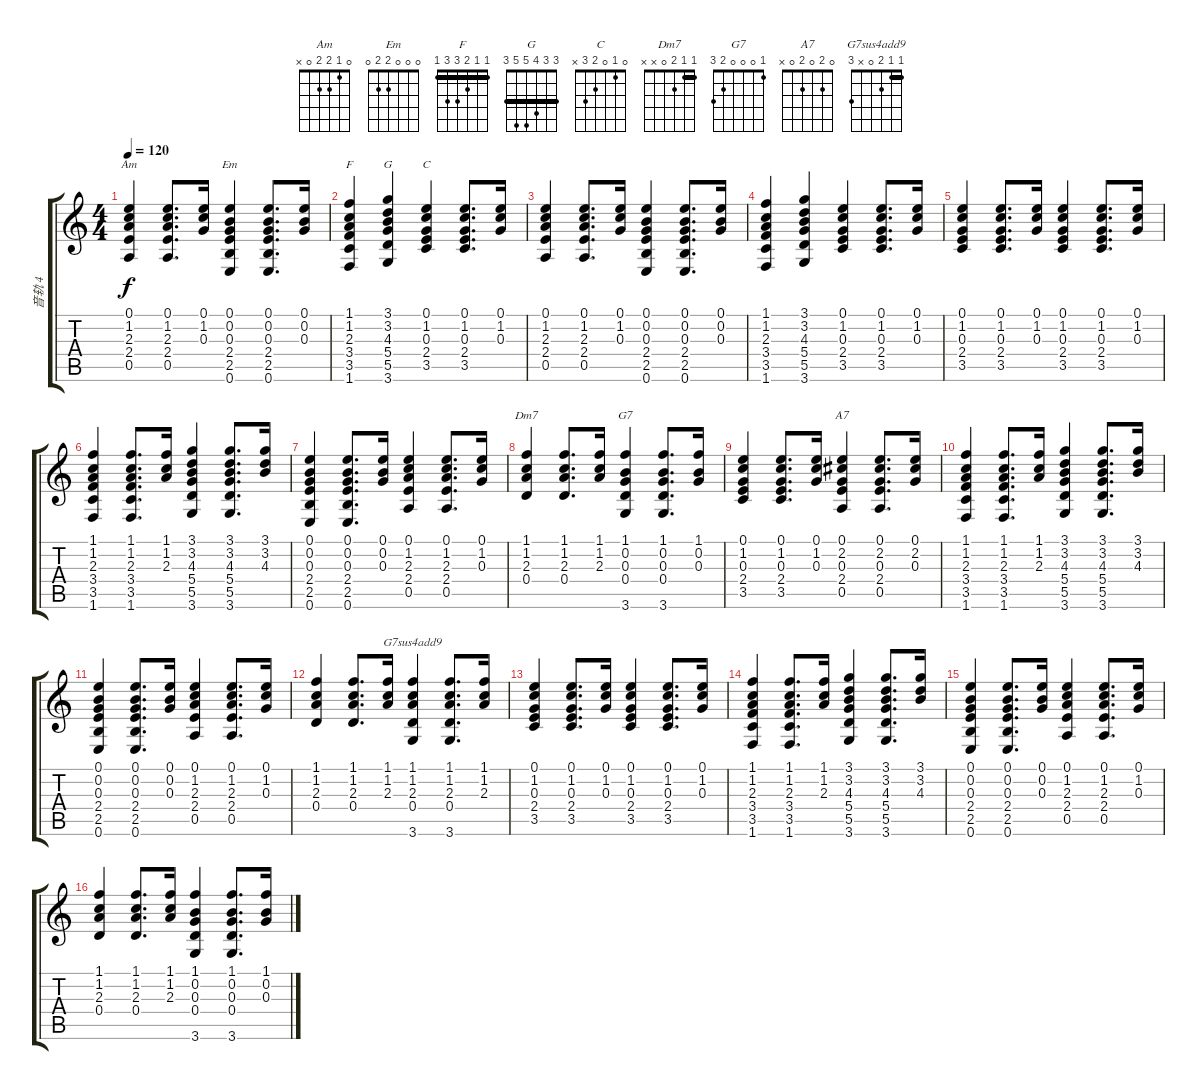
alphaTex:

\track ("音轨 4" "音轨 4") {instrument acousticguitarsteel}
\staff {score tabs}
\tuning (E4 B3 G3 D3 A2 E2) {hide}
\chord ("Am" 0 1 2 2 0 x)
\chord ("Em" 0 0 0 2 2 0)
\chord ("F" 1 1 2 3 3 1) {barre 1}
\chord ("G" 3 3 4 5 5 3) {barre 3}
\chord ("C" 0 1 0 2 3 x)
\chord ("Dm7" 1 1 2 0 x x) {barre 1}
\chord ("G7" 1 0 0 0 2 3)
\chord ("A7" 0 2 0 2 0 x)
\chord ("G7sus4add9" 1 1 2 0 x 3) {barre 1}
\ts (4 4)
\tempo 120
\clef g2
\ks c
(0.1 1.2 2.3 2.4 0.5).4{ch "Am" dy f} (0.1 1.2 2.3 2.4 0.5).8{d} (0.1 1.2 0.3).16 (0.1 0.2 0.3 2.4 2.5 0.6).4{ch "Em" txt ""} (0.1 0.2 0.3 2.4 2.5 0.6).8{d} (0.1 0.2 0.3).16 |
(1.1 1.2 2.3 3.4 3.5 1.6).4{ch "F"} (3.1 3.2 4.3 5.4 5.5 3.6).4{ch "G"} (0.1 1.2 0.3 2.4 3.5).4{ch "C"} (0.1 1.2 0.3 2.4 3.5).8{d} (0.1 1.2 0.3).16 |
(0.1 1.2 2.3 2.4 0.5).4 (0.1 1.2 2.3 2.4 0.5).8{d} (0.1 1.2 0.3).16 (0.1 0.2 0.3 2.4 2.5 0.6).4 (0.1 0.2 0.3 2.4 2.5 0.6).8{d} (0.1 0.2 0.3).16 |
(1.1 1.2 2.3 3.4 3.5 1.6).4 (3.1 3.2 4.3 5.4 5.5 3.6).4 (0.1 1.2 0.3 2.4 3.5).4 (0.1 1.2 0.3 2.4 3.5).8{d} (0.1 1.2 0.3).16 |
(0.1 1.2 0.3 2.4 3.5).4 (0.1 1.2 0.3 2.4 3.5).8{d} (0.1 1.2 0.3).16 (0.1 1.2 0.3 2.4 3.5).4 (0.1 1.2 0.3 2.4 3.5).8{d} (0.1 1.2 0.3).16 |
(1.1 1.2 2.3 3.4 3.5 1.6).4 (1.1 1.2 2.3 3.4 3.5 1.6).8{d} (1.1 1.2 2.3).16 (3.1 3.2 4.3 5.4 5.5 3.6).4 (3.1 3.2 4.3 5.4 5.5 3.6).8{d} (3.1 3.2 4.3).16 |
(0.1 0.2 0.3 2.4 2.5 0.6).4 (0.1 0.2 0.3 2.4 2.5 0.6).8{d} (0.1 0.2 0.3).16 (0.1 1.2 2.3 2.4 0.5).4 (0.1 1.2 2.3 2.4 0.5).8{d} (0.1 1.2 0.3).16 |
(1.1 1.2 2.3 0.4).4{ch "Dm7"} (1.1 1.2 2.3 0.4).8{d} (1.1 1.2 2.3).16 (1.1 0.2 0.3 0.4 3.6).4{ch "G7"} (1.1 0.2 0.3 0.4 3.6).8{d} (1.1 0.2 0.3).16 |
(0.1 1.2 0.3 2.4 3.5).4 (0.1 1.2 0.3 2.4 3.5).8{d} (0.1 1.2 0.3).16 (0.1 2.2 0.3 2.4 0.5).4{ch "A7"} (0.1 2.2 0.3 2.4 0.5).8{d} (0.1 2.2 0.3).16 |
(1.1 1.2 2.3 3.4 3.5 1.6).4 (1.1 1.2 2.3 3.4 3.5 1.6).8{d} (1.1 1.2 2.3).16 (3.1 3.2 4.3 5.4 5.5 3.6).4 (3.1 3.2 4.3 5.4 5.5 3.6).8{d} (3.1 3.2 4.3).16 |
(0.1 0.2 0.3 2.4 2.5 0.6).4 (0.1 0.2 0.3 2.4 2.5 0.6).8{d} (0.1 0.2 0.3).16 (0.1 1.2 2.3 2.4 0.5).4 (0.1 1.2 2.3 2.4 0.5).8{d} (0.1 1.2 0.3).16 |
(1.1 1.2 2.3 0.4).4 (1.1 1.2 2.3 0.4).8{d} (1.1 1.2 2.3).16 (1.1 1.2 2.3 0.4 3.6).4{ch "G7sus4add9"} (1.1 1.2 2.3 0.4 3.6).8{d} (1.1 1.2 2.3).16 |
(0.1 1.2 0.3 2.4 3.5).4 (0.1 1.2 0.3 2.4 3.5).8{d} (0.1 1.2 0.3).16 (0.1 1.2 0.3 2.4 3.5).4 (0.1 1.2 0.3 2.4 3.5).8{d} (0.1 1.2 0.3).16 |
(1.1 1.2 2.3 3.4 3.5 1.6).4 (1.1 1.2 2.3 3.4 3.5 1.6).8{d} (1.1 1.2 2.3).16 (3.1 3.2 4.3 5.4 5.5 3.6).4 (3.1 3.2 4.3 5.4 5.5 3.6).8{d} (3.1 3.2 4.3).16 |
(0.1 0.2 0.3 2.4 2.5 0.6).4 (0.1 0.2 0.3 2.4 2.5 0.6).8{d} (0.1 0.2 0.3).16 (0.1 1.2 2.3 2.4 0.5).4 (0.1 1.2 2.3 2.4 0.5).8{d txt ""} (0.1 1.2 0.3).16 |
(1.1 1.2 2.3 0.4).4 (1.1 1.2 2.3 0.4).8{d} (1.1 1.2 2.3).16 (1.1 0.2 0.3 0.4 3.6).4 (1.1 0.2 0.3 0.4 3.6).8{d} (1.1 0.2 0.3).16
